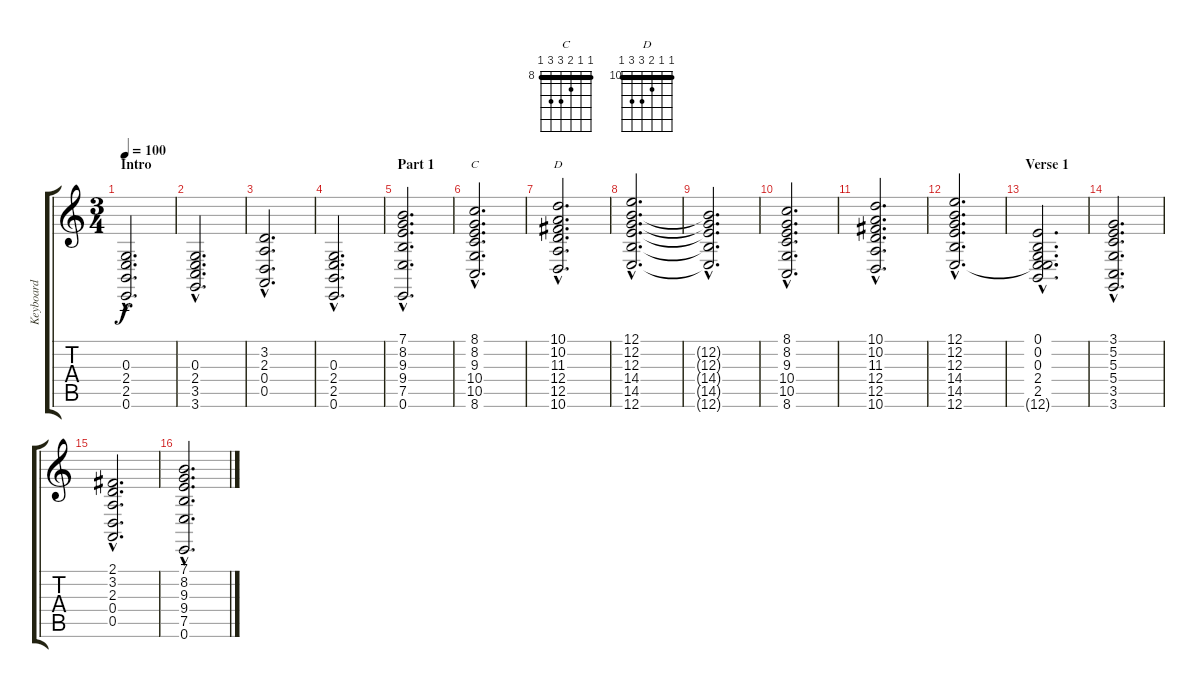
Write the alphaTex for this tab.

\track ("Keyboard" "Keyboard") {instrument synthstrings2}
\staff {score tabs}
\tuning (E4 B3 G3 D3 A2 E2) {hide}
\chord ("C" 8 8 9 10 10 8) {firstfret 8 barre 8}
\chord ("D" 10 10 11 12 12 10) {firstfret 10 barre 10}
\ts (3 4)
\section ("" "Intro")
\tempo 100
\clef g2
\ks c
(0.3{hac} 2.4{hac} 2.5{hac} 0.6{hac}).2{d dy f volume 9 instrument synthstrings2} |
(0.3{hac} 2.4{hac} 3.5{hac} 3.6{hac}).2{d volume 9} |
(3.2{hac} 2.3{hac} 0.4{hac} 0.5{hac}).2{d volume 9} |
(0.3{hac} 2.4{hac} 2.5{hac} 0.6{hac}).2{d volume 9} |
\section ("" "Part 1")
(7.1{hac} 8.2{hac} 9.3{hac} 9.4{hac} 7.5{hac} 0.6{hac}).2{d volume 7} |
(8.1{hac} 8.2{hac} 9.3{hac} 10.4{hac} 10.5{hac} 8.6{hac}).2{d ch "C"} |
(10.1{hac} 10.2{hac} 11.3{hac} 12.4{hac} 12.5{hac} 10.6{hac}).2{d ch "D"} |
(12.1{hac} 12.2{hac} 12.3{hac} 14.4{hac} 14.5{hac} 12.6{hac}).2{d} |
(12.2{hac t} 12.3{hac t} 14.4{hac t} 14.5{hac t} 12.6{hac t}).2{d} |
(8.1{hac} 8.2{hac} 9.3{hac} 10.4{hac} 10.5{hac} 8.6{hac}).2{d} |
(10.1{hac} 10.2{hac} 11.3{hac} 12.4{hac} 12.5{hac} 10.6{hac}).2{d} |
(12.1{hac} 12.2{hac} 12.3{hac} 14.4{hac} 14.5{hac} 12.6{hac}).2{d} |
\section ("" "Verse 1")
(0.1{hac} 0.2{hac} 0.3{hac} 2.4{hac} 2.5{hac} 12.6{hac t}).2{d} |
(3.1{hac} 5.2{hac} 5.3{hac} 5.4{hac} 3.5{hac} 3.6{hac}).2{d} |
(2.1{hac} 3.2{hac} 2.3{hac} 0.4{hac} 0.5{hac}).2{d} |
(7.1{hac} 8.2{hac} 9.3{hac} 9.4{hac} 7.5{hac} 0.6{hac}).2{d}
